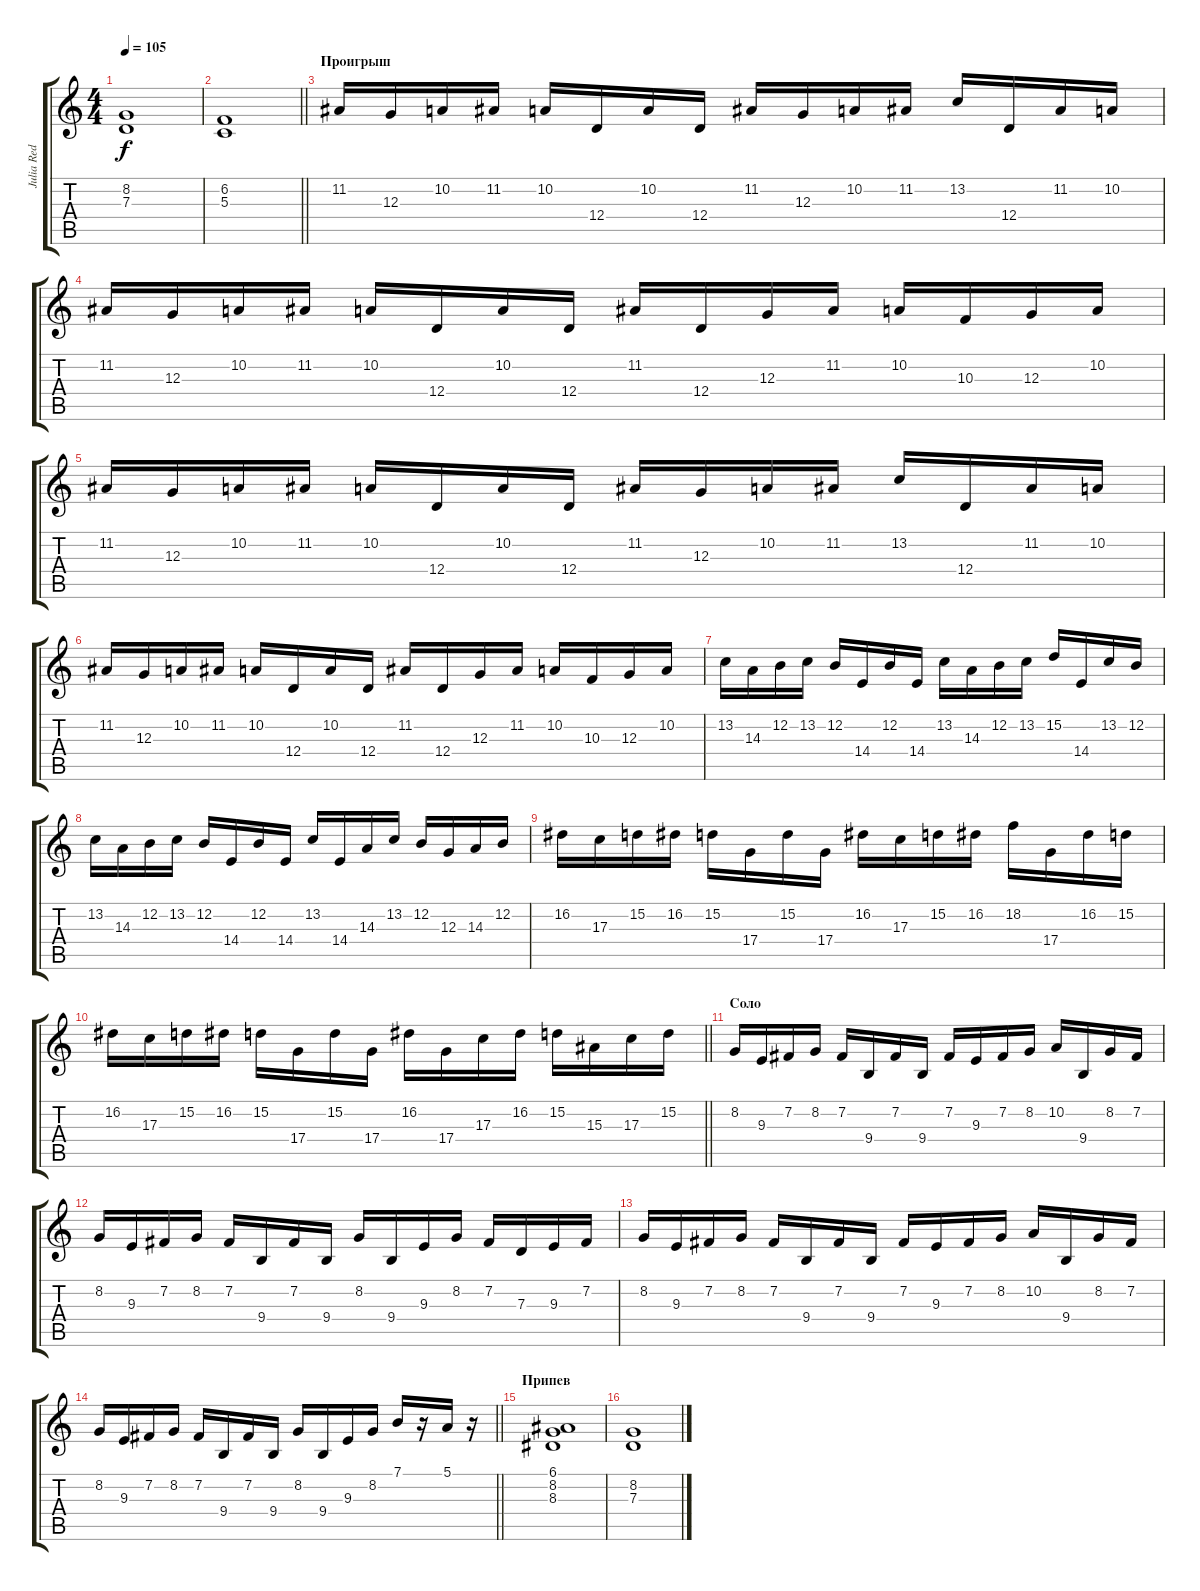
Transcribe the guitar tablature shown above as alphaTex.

\track ("Julia Red" "Julia Red") {instrument synthstrings1}
\staff {score tabs}
\tuning (E4 B3 G3 D3 A2 E2) {hide}
\ts (4 4)
\tempo 105
\clef g2
\ks c
(8.2 7.3).1{dy f} |
\barLineRight lightlight
(6.2 5.3).1 |
\section ("" "Проигрыш")
11.2.16{volume 13 instrument lead1square} 12.3.16 10.2.16 11.2.16 10.2.16 12.4.16 10.2.16 12.4.16 11.2.16 12.3.16 10.2.16 11.2.16 13.2.16 12.4.16 11.2.16 10.2.16 |
11.2.16 12.3.16 10.2.16 11.2.16 10.2.16 12.4.16 10.2.16 12.4.16 11.2.16 12.4.16 12.3.16 11.2.16 10.2.16 10.3.16 12.3.16 10.2.16 |
11.2.16 12.3.16 10.2.16 11.2.16 10.2.16 12.4.16 10.2.16 12.4.16 11.2.16 12.3.16 10.2.16 11.2.16 13.2.16 12.4.16 11.2.16 10.2.16 |
11.2.16 12.3.16 10.2.16 11.2.16 10.2.16 12.4.16 10.2.16 12.4.16 11.2.16 12.4.16 12.3.16 11.2.16 10.2.16 10.3.16 12.3.16 10.2.16 |
13.2.16 14.3.16 12.2.16 13.2.16 12.2.16 14.4.16 12.2.16 14.4.16 13.2.16 14.3.16 12.2.16 13.2.16 15.2.16 14.4.16 13.2.16 12.2.16 |
13.2.16 14.3.16 12.2.16 13.2.16 12.2.16 14.4.16 12.2.16 14.4.16 13.2.16 14.4.16 14.3.16 13.2.16 12.2.16 12.3.16 14.3.16 12.2.16 |
16.2.16 17.3.16 15.2.16 16.2.16 15.2.16 17.4.16 15.2.16 17.4.16 16.2.16 17.3.16 15.2.16 16.2.16 18.2.16 17.4.16 16.2.16 15.2.16 |
\barLineRight lightlight
16.2.16 17.3.16 15.2.16 16.2.16 15.2.16 17.4.16 15.2.16 17.4.16 16.2.16 17.4.16 17.3.16 16.2.16 15.2.16 15.3.16 17.3.16 15.2.16 |
\section ("" "Соло")
8.2.16 9.3.16 7.2.16 8.2.16 7.2.16 9.4.16 7.2.16 9.4.16 7.2.16 9.3.16 7.2.16 8.2.16 10.2.16 9.4.16 8.2.16 7.2.16 |
8.2.16 9.3.16 7.2.16 8.2.16 7.2.16 9.4.16 7.2.16 9.4.16 8.2.16 9.4.16 9.3.16 8.2.16 7.2.16 7.3.16 9.3.16 7.2.16 |
8.2.16 9.3.16 7.2.16 8.2.16 7.2.16 9.4.16 7.2.16 9.4.16 7.2.16 9.3.16 7.2.16 8.2.16 10.2.16 9.4.16 8.2.16 7.2.16 |
\barLineRight lightlight
8.2.16 9.3.16 7.2.16 8.2.16 7.2.16 9.4.16 7.2.16 9.4.16 8.2.16 9.4.16 9.3.16 8.2.16 7.1.16 r.16 5.1.16 r.16 |
\section ("" "Припев")
(6.1 8.2 8.3).1{instrument synthstrings1} |
(8.2 7.3).1
